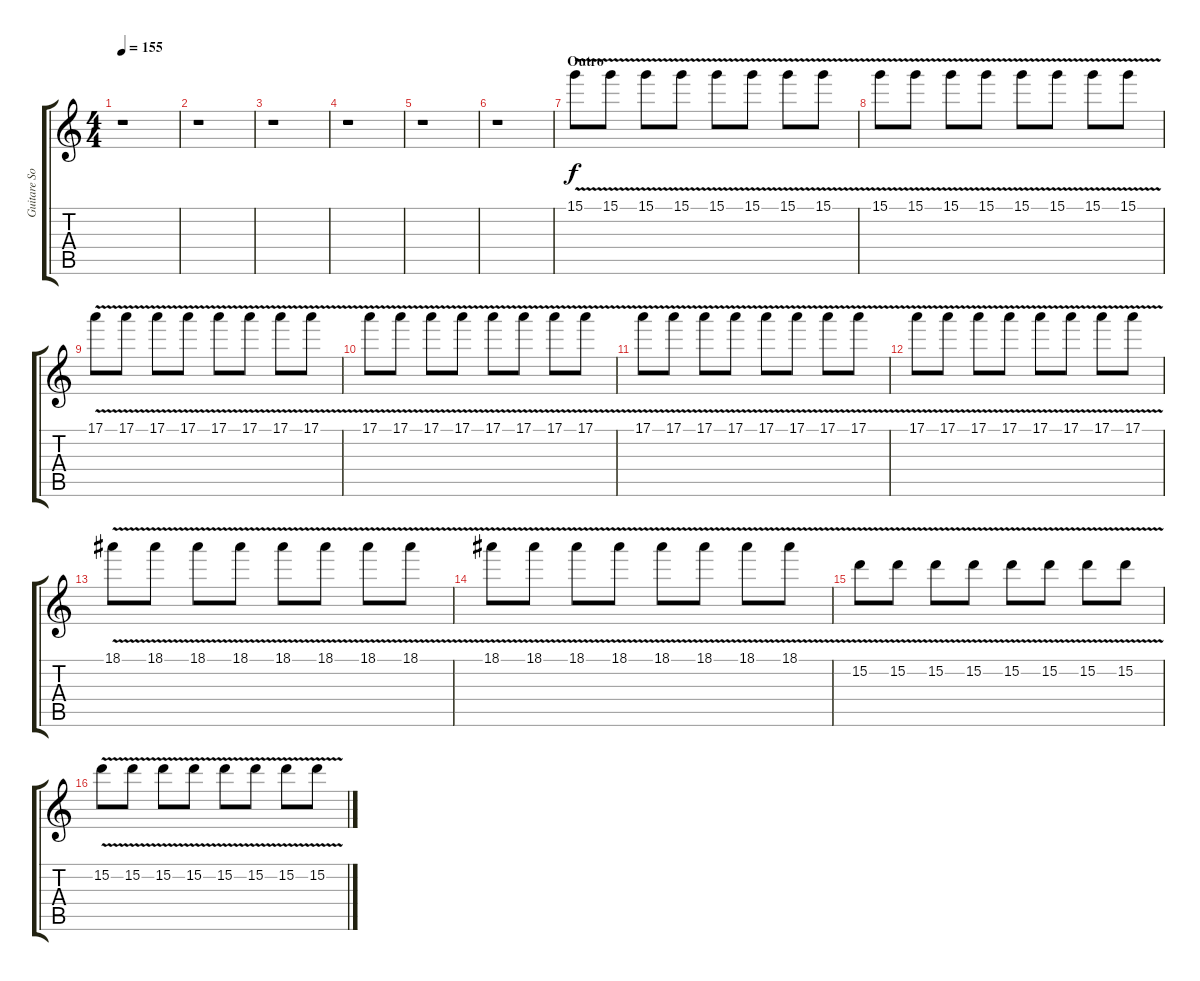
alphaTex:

\track ("Guitare Solo 2" "Guitare So") {instrument distortionguitar}
\staff {score tabs}
\tuning (E4 B3 G3 D3 A2 E2) {hide}
\ts (4 4)
\tempo 155
\clef g2
\ks c
r.1{dy f} |
r.1 |
r.1 |
r.1 |
r.1 |
r.1 |
\section ("" "Outro")
15.1{v}.8 15.1{v}.8 15.1{v}.8 15.1{v}.8 15.1{v}.8 15.1{v}.8 15.1{v}.8 15.1{v}.8 |
15.1{v}.8 15.1{v}.8 15.1{v}.8 15.1{v}.8 15.1{v}.8 15.1{v}.8 15.1{v}.8 15.1{v}.8 |
17.1{v}.8 17.1{v}.8 17.1{v}.8 17.1{v}.8 17.1{v}.8 17.1{v}.8 17.1{v}.8 17.1{v}.8 |
17.1{v}.8 17.1{v}.8 17.1{v}.8 17.1{v}.8 17.1{v}.8 17.1{v}.8 17.1{v}.8 17.1{v}.8 |
17.1{v}.8 17.1{v}.8 17.1{v}.8 17.1{v}.8 17.1{v}.8 17.1{v}.8 17.1{v}.8 17.1{v}.8 |
17.1{v}.8 17.1{v}.8 17.1{v}.8 17.1{v}.8 17.1{v}.8 17.1{v}.8 17.1{v}.8 17.1{v}.8 |
18.1{v}.8 18.1{v}.8 18.1{v}.8 18.1{v}.8 18.1{v}.8 18.1{v}.8 18.1{v}.8 18.1{v}.8 |
18.1{v}.8 18.1{v}.8 18.1{v}.8 18.1{v}.8 18.1{v}.8 18.1{v}.8 18.1{v}.8 18.1{v}.8 |
15.2{v}.8 15.2{v}.8 15.2{v}.8 15.2{v}.8 15.2{v}.8 15.2{v}.8 15.2{v}.8 15.2{v}.8 |
15.2{v}.8 15.2{v}.8 15.2{v}.8 15.2{v}.8 15.2{v}.8 15.2{v}.8 15.2{v}.8 15.2{v}.8
